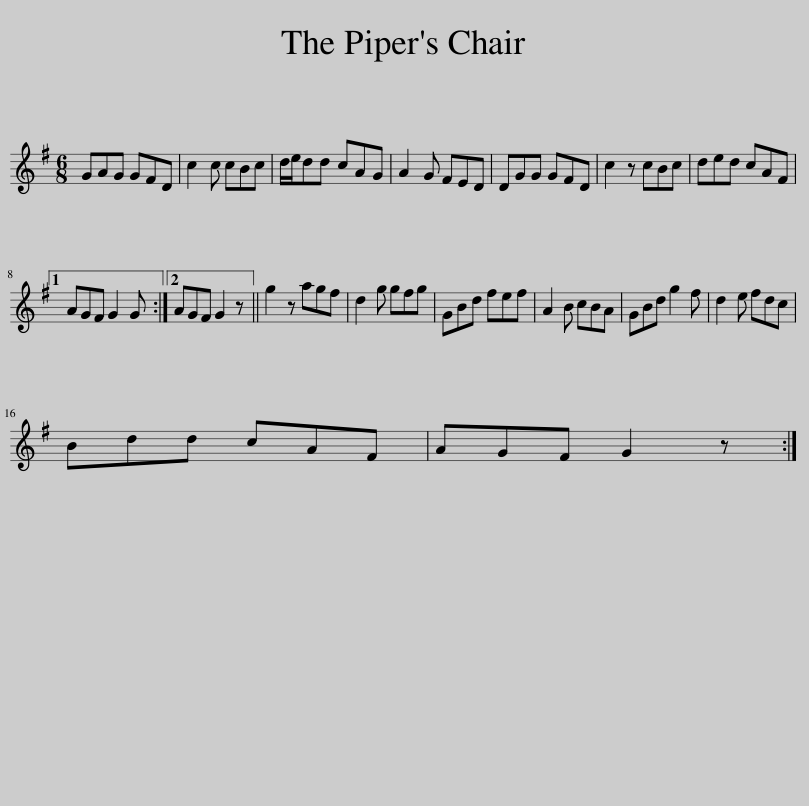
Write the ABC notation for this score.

X:1
L:1/8
M:6/8
I:linebreak $
K:G
V:1 treble
V:1
 GAG GFD | c2 c cBc | d/e/dd cAG | A2 G FED | DGG GFD | %5
 c2 z cBc | ded cAF |1$ AGF G2 G :|2 AGF G2 z || g2 z agf | %10
 d2 g gfg | GBd fef | A2 B cBA | GBd g2 f | d2 e fdc |$ %15
 Bdd cAF | AGF G2 z :| %17
